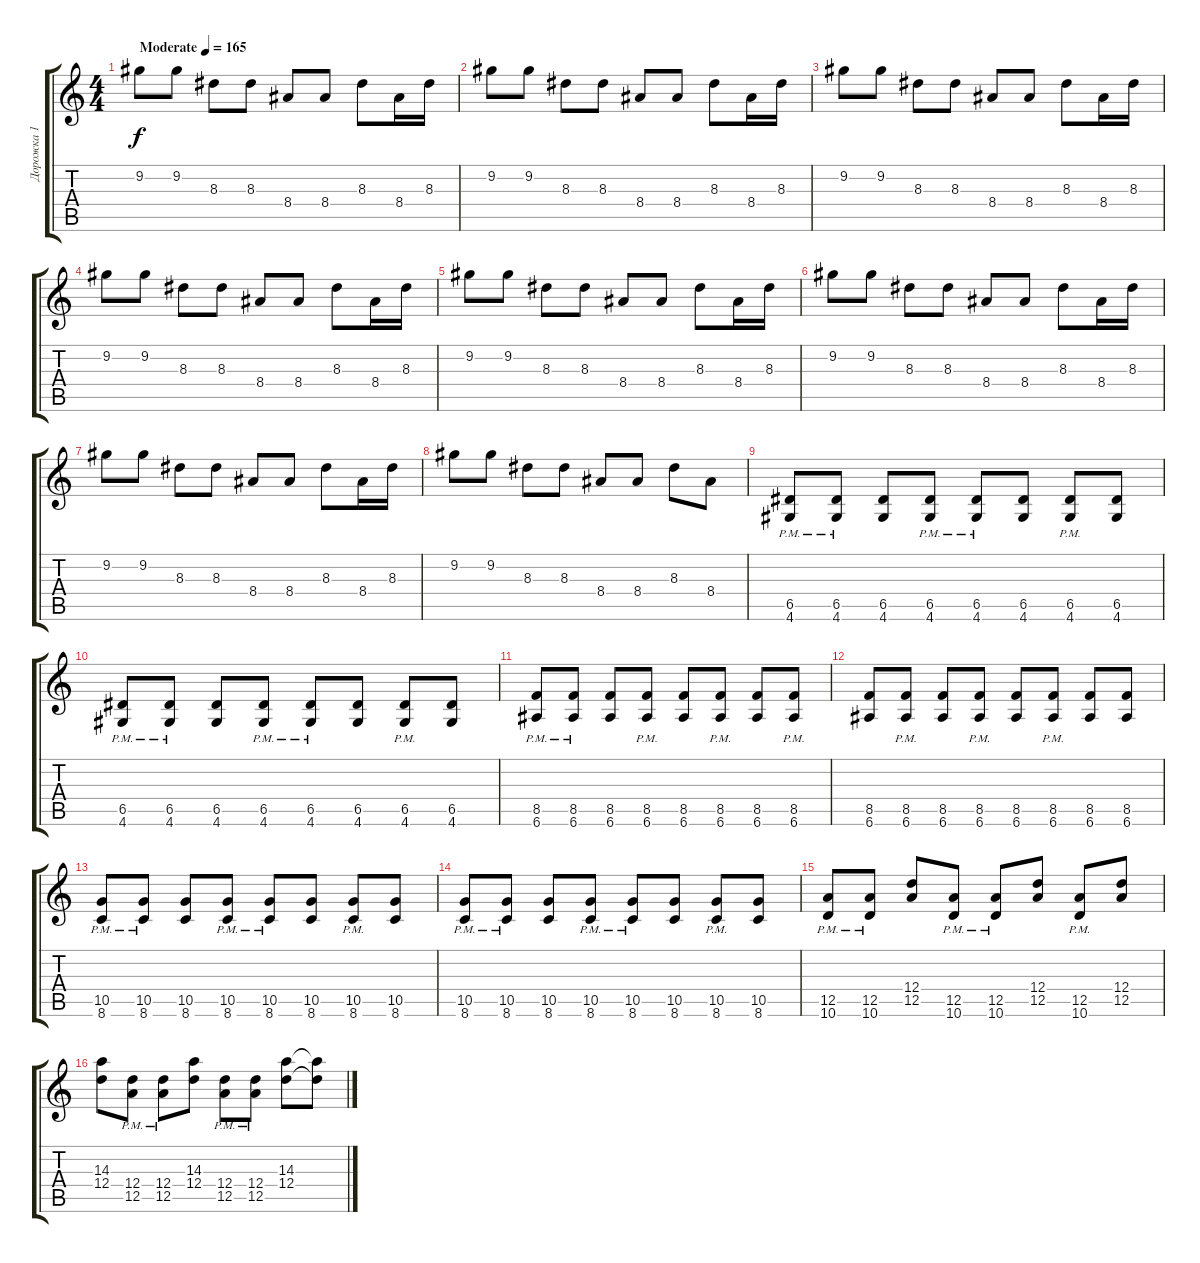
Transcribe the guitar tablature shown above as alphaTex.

\track ("Дорожка 1" "Дорожка 1") {instrument overdrivenguitar}
\staff {score tabs}
\tuning (E4 B3 G3 D3 A2 E2) {hide}
\ts (4 4)
\tempo (165 "Moderate")
\clef g2
\ks c
9.2.8{dy f instrument overdrivenguitar} 9.2.8 8.3.8 8.3.8 8.4.8 8.4.8 8.3.8 8.4.16 8.3.16 |
9.2.8 9.2.8 8.3.8 8.3.8 8.4.8 8.4.8 8.3.8 8.4.16 8.3.16 |
9.2.8 9.2.8 8.3.8 8.3.8 8.4.8 8.4.8 8.3.8 8.4.16 8.3.16 |
9.2.8 9.2.8 8.3.8 8.3.8 8.4.8 8.4.8 8.3.8 8.4.16 8.3.16 |
9.2.8 9.2.8 8.3.8 8.3.8 8.4.8 8.4.8 8.3.8 8.4.16 8.3.16 |
9.2.8 9.2.8 8.3.8 8.3.8 8.4.8 8.4.8 8.3.8 8.4.16 8.3.16 |
9.2.8 9.2.8 8.3.8 8.3.8 8.4.8 8.4.8 8.3.8 8.4.16 8.3.16 |
9.2.8 9.2.8 8.3.8 8.3.8 8.4.8 8.4.8 8.3.8 8.4.8 |
(6.5{pm} 4.6{pm}).8 (6.5{pm} 4.6{pm}).8 (6.5 4.6).8 (6.5{pm} 4.6{pm}).8 (6.5{pm} 4.6{pm}).8 (6.5 4.6).8 (6.5{pm} 4.6{pm}).8 (6.5 4.6).8 |
(6.5{pm} 4.6{pm}).8 (6.5{pm} 4.6{pm}).8 (6.5 4.6).8 (6.5{pm} 4.6{pm}).8 (6.5{pm} 4.6{pm}).8 (6.5 4.6).8 (6.5{pm} 4.6{pm}).8 (6.5 4.6).8 |
(8.5{pm} 6.6{pm}).8 (8.5{pm} 6.6{pm}).8 (8.5 6.6).8 (8.5{pm} 6.6{pm}).8 (8.5 6.6).8 (8.5{pm} 6.6{pm}).8 (8.5 6.6).8 (8.5{pm} 6.6{pm}).8 |
(8.5 6.6).8 (8.5{pm} 6.6{pm}).8 (8.5 6.6).8 (8.5{pm} 6.6{pm}).8 (8.5 6.6).8 (8.5{pm} 6.6{pm}).8 (8.5 6.6).8 (8.5 6.6).8 |
(10.5{pm} 8.6{pm}).8 (10.5{pm} 8.6{pm}).8 (10.5 8.6).8 (10.5{pm} 8.6{pm}).8 (10.5{pm} 8.6{pm}).8 (10.5 8.6).8 (10.5{pm} 8.6{pm}).8 (10.5 8.6).8 |
(10.5{pm} 8.6{pm}).8 (10.5{pm} 8.6{pm}).8 (10.5 8.6).8 (10.5{pm} 8.6{pm}).8 (10.5{pm} 8.6{pm}).8 (10.5 8.6).8 (10.5{pm} 8.6{pm}).8 (10.5 8.6).8 |
(12.5{pm} 10.6{pm}).8 (12.5{pm} 10.6{pm}).8 (12.4 12.5).8 (12.5{pm} 10.6{pm}).8 (12.5{pm} 10.6{pm}).8 (12.4 12.5).8 (12.5{pm} 10.6{pm}).8 (12.4 12.5).8 |
(14.3 12.4).8 (12.4{pm} 12.5{pm}).8 (12.4{pm} 12.5{pm}).8 (14.3 12.4).8 (12.4{pm} 12.5{pm}).8 (12.4{pm} 12.5{pm}).8 (14.3 12.4).8 (14.3{t} 12.4{t}).8
